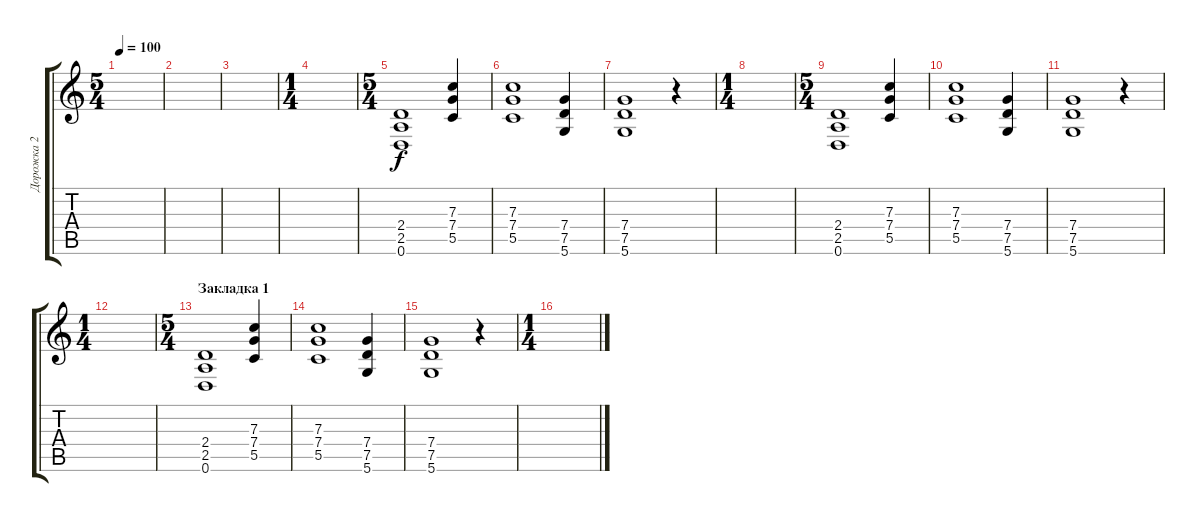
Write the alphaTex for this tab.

\track ("Дорожка 2" "Дорожка 2") {instrument distortionguitar}
\staff {score tabs}
\tuning (D4 A3 F3 C3 G2 D2) {hide}
\ts (5 4)
\tempo 100
\clef g2
\ks c
|
|
|
\ts (1 4)
|
\ts (5 4)
(2.4 2.5 0.6).1 (7.3 7.4 5.5).4 |
(7.3 7.4 5.5).1 (7.4 7.5 5.6).4 |
(7.4 7.5 5.6).1 r.4 |
\ts (1 4)
|
\ts (5 4)
(2.4 2.5 0.6).1 (7.3 7.4 5.5).4 |
(7.3 7.4 5.5).1 (7.4 7.5 5.6).4 |
(7.4 7.5 5.6).1 r.4 |
\ts (1 4)
|
\ts (5 4)
\section ("" "Закладка 1")
(2.4 2.5 0.6).1 (7.3 7.4 5.5).4 |
(7.3 7.4 5.5).1 (7.4 7.5 5.6).4 |
(7.4 7.5 5.6).1 r.4 |
\ts (1 4)
